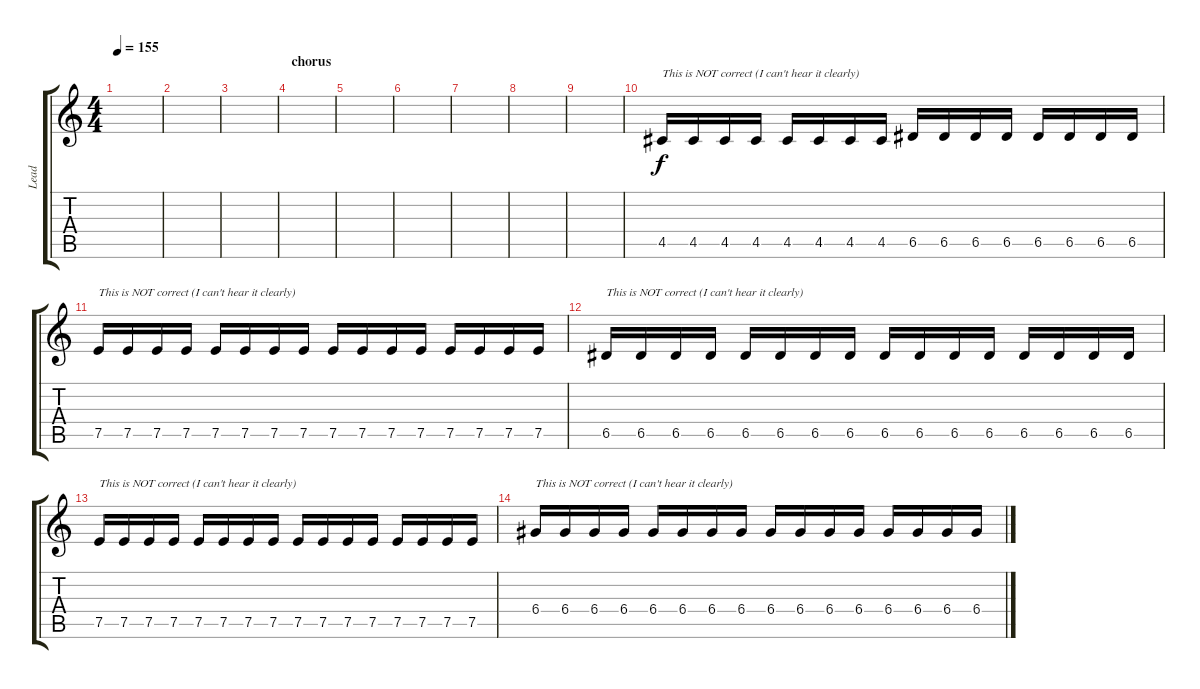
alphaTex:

\track ("Lead" "Lead") {instrument distortionguitar}
\staff {score tabs}
\tuning (E4 B3 G3 D3 A2 E2) {hide}
\ts (4 4)
\tempo 155
\clef g2
\ks c
|
|
|
\section ("" "chorus")
|
|
|
|
|
|
4.5.16{txt "This is NOT correct (I can't hear it clearly)"} 4.5.16 4.5.16 4.5.16 4.5.16 4.5.16 4.5.16 4.5.16 6.5.16 6.5.16 6.5.16 6.5.16 6.5.16 6.5.16 6.5.16 6.5.16 |
7.5.16{txt "This is NOT correct (I can't hear it clearly)"} 7.5.16 7.5.16 7.5.16 7.5.16 7.5.16 7.5.16 7.5.16 7.5.16 7.5.16 7.5.16 7.5.16 7.5.16 7.5.16 7.5.16 7.5.16 |
6.5.16{txt "This is NOT correct (I can't hear it clearly)"} 6.5.16 6.5.16 6.5.16 6.5.16 6.5.16 6.5.16 6.5.16 6.5.16 6.5.16 6.5.16 6.5.16 6.5.16 6.5.16 6.5.16 6.5.16 |
7.5.16{txt "This is NOT correct (I can't hear it clearly)"} 7.5.16 7.5.16 7.5.16 7.5.16 7.5.16 7.5.16 7.5.16 7.5.16 7.5.16 7.5.16 7.5.16 7.5.16 7.5.16 7.5.16 7.5.16 |
6.4.16{txt "This is NOT correct (I can't hear it clearly)"} 6.4.16 6.4.16 6.4.16 6.4.16 6.4.16 6.4.16 6.4.16 6.4.16 6.4.16 6.4.16 6.4.16 6.4.16 6.4.16 6.4.16 6.4.16
